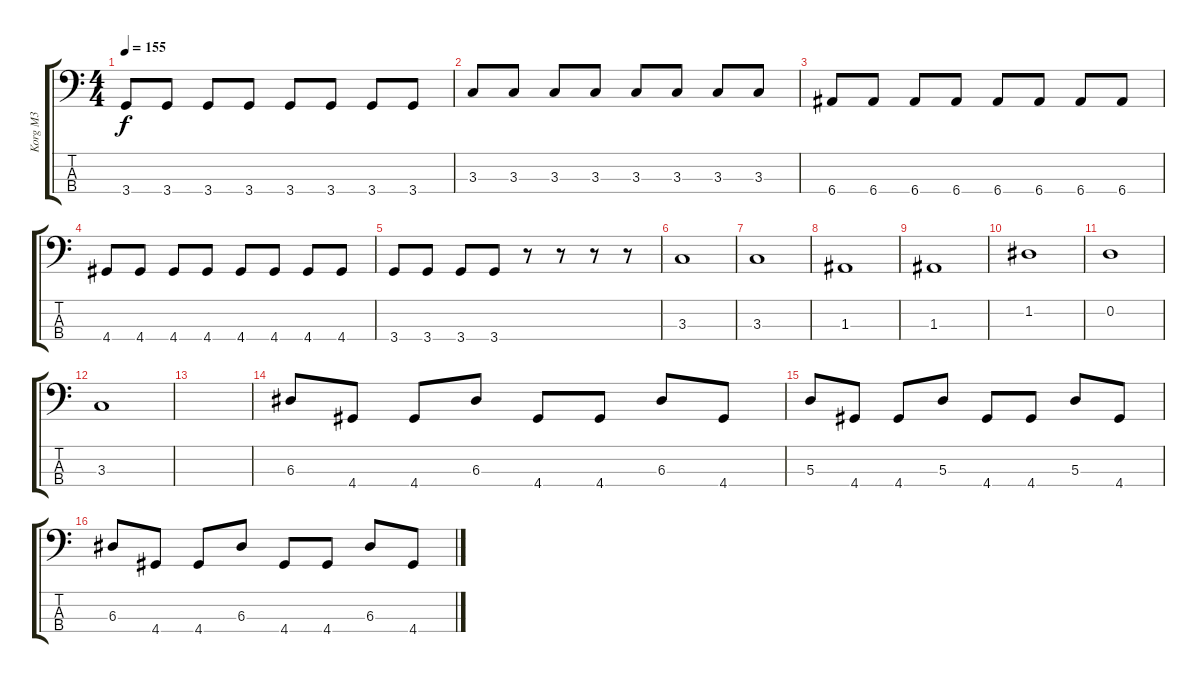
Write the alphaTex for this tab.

\track ("Korg M3" "Korg M3") {instrument synthbass1}
\staff {score tabs}
\tuning (G2 D2 A1 E1) {hide}
\ts (4 4)
\tempo 155
\clef f4
\ks c
3.4.8{dy f} 3.4.8 3.4.8 3.4.8 3.4.8 3.4.8 3.4.8 3.4.8 |
3.3.8 3.3.8 3.3.8 3.3.8 3.3.8 3.3.8 3.3.8 3.3.8 |
6.4.8 6.4.8 6.4.8 6.4.8 6.4.8 6.4.8 6.4.8 6.4.8 |
4.4.8 4.4.8 4.4.8 4.4.8 4.4.8 4.4.8 4.4.8 4.4.8 |
3.4.8 3.4.8 3.4.8 3.4.8 r.8 r.8 r.8 r.8 |
3.3.1 |
3.3.1 |
1.3.1 |
1.3.1 |
1.2.1 |
0.2.1 |
3.3.1 |
|
6.3.8 4.4.8 4.4.8 6.3.8 4.4.8 4.4.8 6.3.8 4.4.8 |
5.3.8 4.4.8 4.4.8 5.3.8 4.4.8 4.4.8 5.3.8 4.4.8 |
6.3.8 4.4.8 4.4.8 6.3.8 4.4.8 4.4.8 6.3.8 4.4.8
